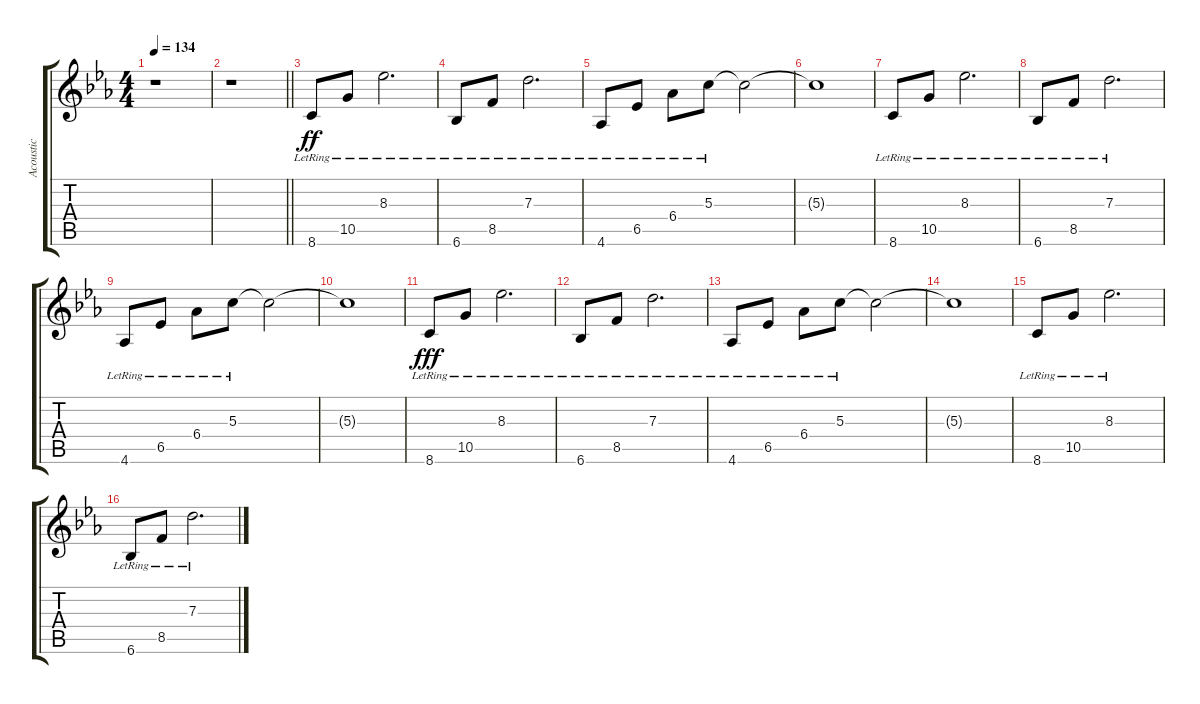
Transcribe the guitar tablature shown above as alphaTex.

\track ("Acoustic" "Acoustic") {instrument acousticguitarsteel}
\staff {score tabs}
\tuning (E4 B3 G3 D3 A2 E2) {hide}
\ts (4 4)
\tempo 134
\clef g2
\ks eb
r.1{dy f} |
\barLineRight lightlight
r.1 |
8.6{lr}.8{dy ff} 10.5{lr}.8 8.3{lr}.2{d} |
6.6{lr}.8 8.5{lr}.8 7.3{lr}.2{d} |
4.6{lr}.8 6.5{lr}.8 6.4{lr}.8 5.3{lr}.8 5.3{t}.2 |
5.3{t}.1 |
8.6{lr}.8 10.5{lr}.8 8.3{lr}.2{d} |
6.6{lr}.8 8.5{lr}.8 7.3{lr}.2{d} |
4.6{lr}.8 6.5{lr}.8 6.4{lr}.8 5.3{lr}.8 5.3{t}.2 |
5.3{t}.1 |
8.6{lr}.8{dy fff} 10.5{lr}.8 8.3{lr}.2{d} |
6.6{lr}.8 8.5{lr}.8 7.3{lr}.2{d} |
4.6{lr}.8 6.5{lr}.8 6.4{lr}.8 5.3{lr}.8 5.3{t}.2 |
5.3{t}.1 |
8.6{lr}.8 10.5{lr}.8 8.3{lr}.2{d} |
6.6{lr}.8 8.5{lr}.8 7.3{lr}.2{d}
